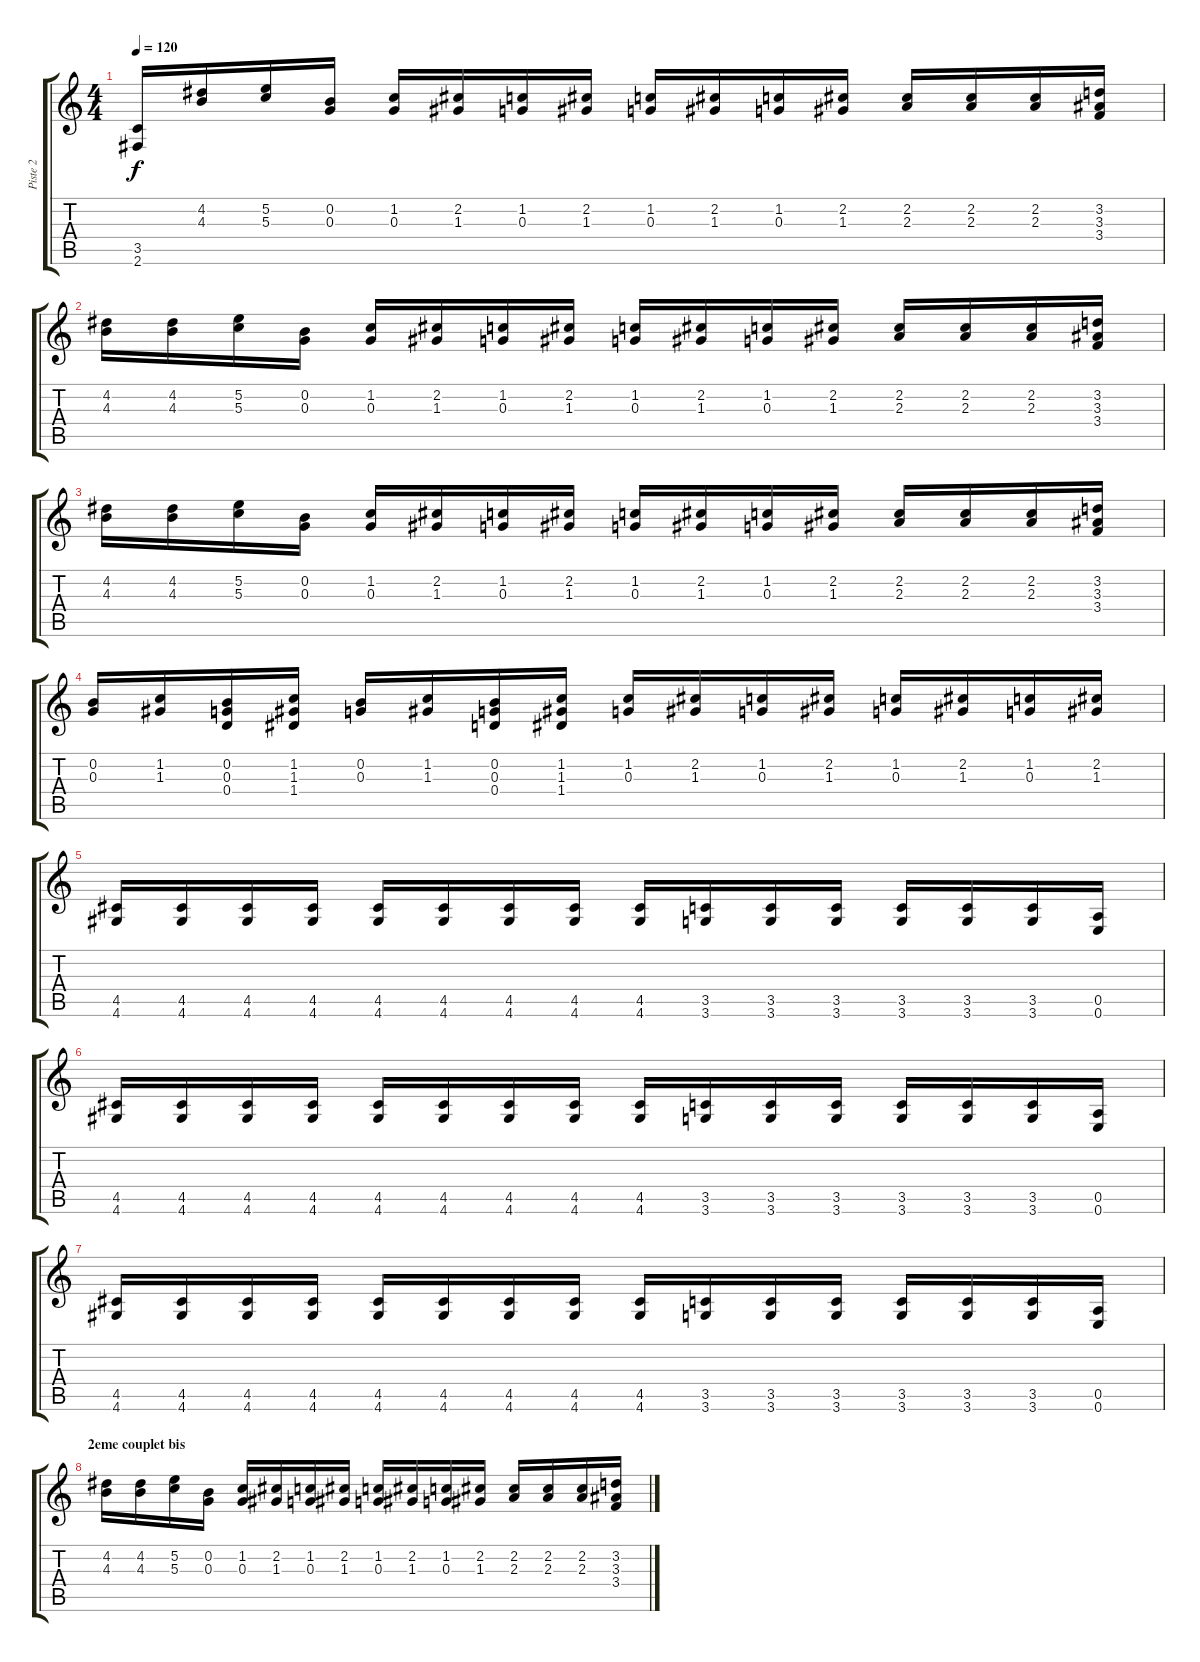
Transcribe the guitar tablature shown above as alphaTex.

\track ("Piste 2" "Piste 2") {instrument distortionguitar}
\staff {score tabs}
\tuning (E4 B3 G3 D3 A2 E2) {hide}
\ts (4 4)
\tempo 120
\clef g2
\ks c
(3.5 2.6).16{dy f} (4.2 4.3).16 (5.2 5.3).16 (0.2 0.3).16 (1.2 0.3).16 (2.2 1.3).16 (1.2 0.3).16 (2.2 1.3).16 (1.2 0.3).16 (2.2 1.3).16 (1.2 0.3).16 (2.2 1.3).16 (2.2 2.3).16 (2.2 2.3).16 (2.2 2.3).16 (3.2 3.3 3.4).16 |
(4.2 4.3).16 (4.2 4.3).16 (5.2 5.3).16 (0.2 0.3).16 (1.2 0.3).16 (2.2 1.3).16 (1.2 0.3).16 (2.2 1.3).16 (1.2 0.3).16 (2.2 1.3).16 (1.2 0.3).16 (2.2 1.3).16 (2.2 2.3).16 (2.2 2.3).16 (2.2 2.3).16 (3.2 3.3 3.4).16 |
(4.2 4.3).16 (4.2 4.3).16 (5.2 5.3).16 (0.2 0.3).16 (1.2 0.3).16 (2.2 1.3).16 (1.2 0.3).16 (2.2 1.3).16 (1.2 0.3).16 (2.2 1.3).16 (1.2 0.3).16 (2.2 1.3).16 (2.2 2.3).16 (2.2 2.3).16 (2.2 2.3).16 (3.2 3.3 3.4).16 |
(0.2 0.3).16 (1.2 1.3).16 (0.2 0.3 0.4).16 (1.2 1.3 1.4).16 (0.2 0.3).16 (1.2 1.3).16 (0.2 0.3 0.4).16 (1.2 1.3 1.4).16 (1.2 0.3).16 (2.2 1.3).16 (1.2 0.3).16 (2.2 1.3).16 (1.2 0.3).16 (2.2 1.3).16 (1.2 0.3).16 (2.2 1.3).16 |
(4.5 4.6).16 (4.5 4.6).16 (4.5 4.6).16 (4.5 4.6).16 (4.5 4.6).16 (4.5 4.6).16 (4.5 4.6).16 (4.5 4.6).16 (4.5 4.6).16 (3.5 3.6).16 (3.5 3.6).16 (3.5 3.6).16 (3.5 3.6).16 (3.5 3.6).16 (3.5 3.6).16 (0.5 0.6).16 |
(4.5 4.6).16 (4.5 4.6).16 (4.5 4.6).16 (4.5 4.6).16 (4.5 4.6).16 (4.5 4.6).16 (4.5 4.6).16 (4.5 4.6).16 (4.5 4.6).16 (3.5 3.6).16 (3.5 3.6).16 (3.5 3.6).16 (3.5 3.6).16 (3.5 3.6).16 (3.5 3.6).16 (0.5 0.6).16 |
(4.5 4.6).16 (4.5 4.6).16 (4.5 4.6).16 (4.5 4.6).16 (4.5 4.6).16 (4.5 4.6).16 (4.5 4.6).16 (4.5 4.6).16 (4.5 4.6).16 (3.5 3.6).16 (3.5 3.6).16 (3.5 3.6).16 (3.5 3.6).16 (3.5 3.6).16 (3.5 3.6).16 (0.5 0.6).16 |
\section ("" "2eme couplet bis")
(4.2 4.3).16 (4.2 4.3).16 (5.2 5.3).16 (0.2 0.3).16 (1.2 0.3).16 (2.2 1.3).16 (1.2 0.3).16 (2.2 1.3).16 (1.2 0.3).16 (2.2 1.3).16 (1.2 0.3).16 (2.2 1.3).16 (2.2 2.3).16 (2.2 2.3).16 (2.2 2.3).16 (3.2 3.3 3.4).16
